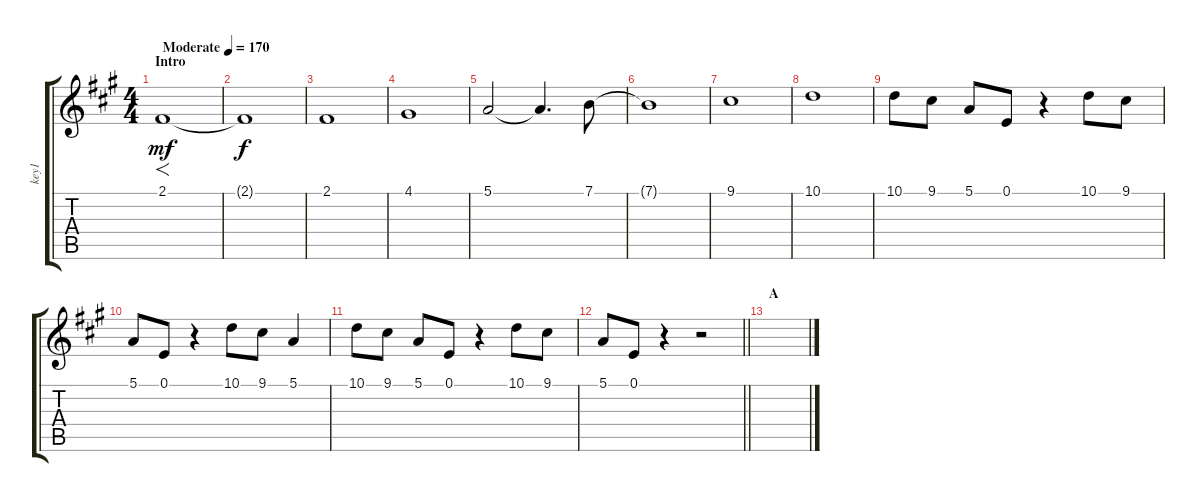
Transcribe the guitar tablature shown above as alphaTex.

\track ("key1" "key1") {instrument stringensemble1}
\staff {score tabs}
\tuning (E4 B3 G3 D3 A2 E2) {hide}
\ts (4 4)
\section ("" "Intro")
\tempo (170 "Moderate")
\clef g2
\ks a
2.1.1{f dy mf instrument stringensemble1} |
2.1{t}.1{dy f} |
2.1.1 |
4.1.1 |
5.1.2 5.1{t}.4{d} 7.1.8 |
7.1{t}.1 |
9.1.1 |
10.1.1 |
10.1.8 9.1.8 5.1.8 0.1.8 r.4 10.1.8 9.1.8 |
5.1.8 0.1.8 r.4 10.1.8 9.1.8 5.1.4 |
10.1.8 9.1.8 5.1.8 0.1.8 r.4 10.1.8 9.1.8 |
\barLineRight lightlight
5.1.8 0.1.8 r.4 r.2 |
\section ("" "A")
